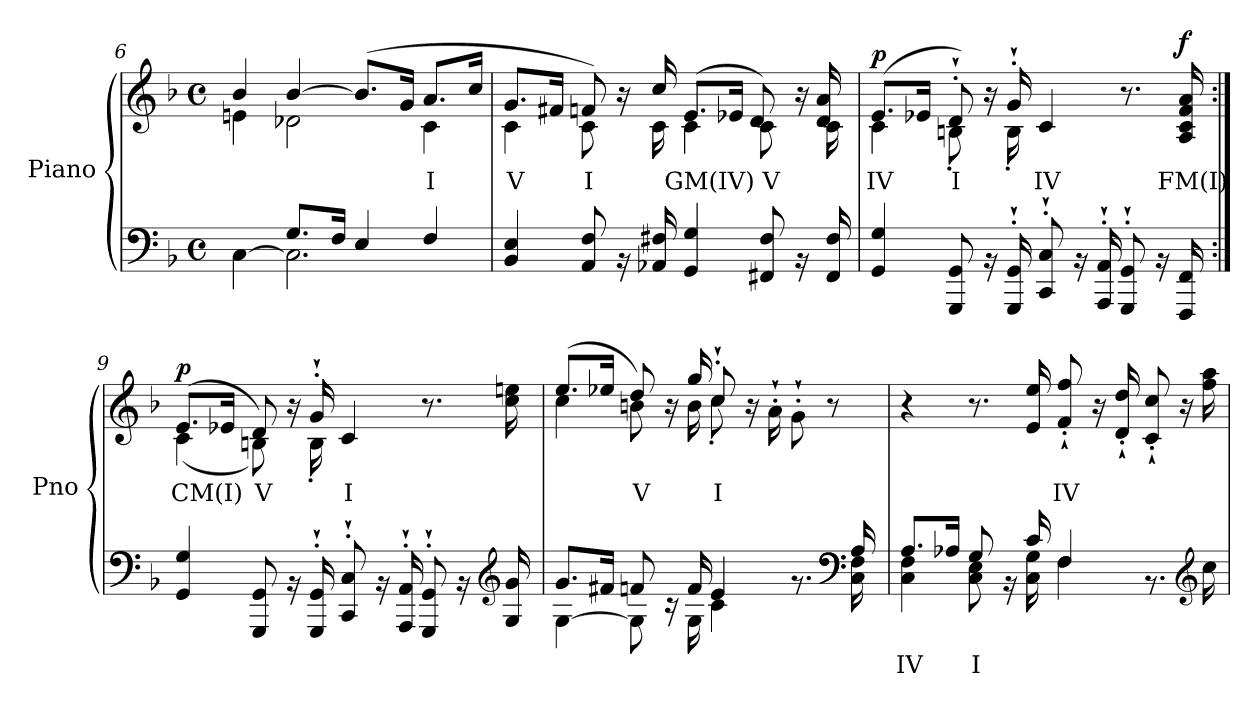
**kern	**text	**kern	**text	**dynam
*part1	*part1	*part1	*part1	*part1
*staff2	*staff2	*staff1	*staff1	*staff1/2
*I"Piano	*	*	*	*
*I'Pno	*	*	*	*
*clefF4	*	*clefG2	*	*
*k[b-]	*	*k[b-]	*	*
*M4/4	*	*M4/4	*	*
*met(c)	*	*met(c)	*	*
=6	=6	=6	=6	=6
*^	*	*^	*	*
*	*^	*	*	*	*	*
1ryy	4ryy	[4C\	.	4b-/	4en\	.	.
.	8.G/L	2.C\]	.	[4b-/	2d-X\	.	.
.	16F/Jk	.	.	.	.	.	.
.	4E/	.	.	(>8.b-/L]	.	.	.
.	.	.	.	16g/Jk	.	.	.
!	!	!	!	!	!	!LO:LY:b	!
.	4F/	.	.	8.a/L	4c\	I	.
.	.	.	.	16cc/Jk	.	.	.
=7	=7	=7	=7	=7	=7	=7	=7
!	!	!	!	!	!	!LO:LY:b	!
*	*	*	*	*	*^	*	*
1ryy	4BB-/ 4E/	4ryy	.	4ryy	4c\	8.g/L	V	.
.	.	.	.	.	.	16f#X/Jk	.	.
!	!	!	!	!	!	!	!LO:LY:b	!
.	8ryy	8AA/ 8F/	.	8ryy	8c\	8fn/)	I	.
.	16r	16ryy	.	16r	16ryy	16ryy	.	.
.	16ryy	16AA-X/ 16F#X/	.	16ryy	16c\	16cc/	.	.
!	!	!	!	!	!	!	!LO:LY:b	!
.	4GG/ 4G/	4ryy	.	4ryy	4c\	(>8.e/L	GM(IV)	.
.	.	.	.	.	.	16e-X/Jk	.	.
!	!	!	!	!	!	!	!LO:LY:b	!
.	8ryy	8FF#X/ 8F#/	.	8ryy	8c\	8d/)	V	.
.	16r	16ryy	.	16r	16ryy	16ryy	.	.
.	16ryy	16FF#/ 16F#/	.	16ryy	16c\	16d/ 16a/	.	.
!!LO:PB:g=z	!!	!!
=8	=8	=8	=8	=8	=8	=8	=8	=8
!	!	!	!	!	!	!	!LO:LY:b	!LO:DY:b
1ryy	4GG/ 4G/	4ryy	.	4ryy	4c\	(>8.e/L	IV	p
.	.	.	.	.	.	16e-X/Jk	.	.
!	!	!	!	!	!	!	!LO:LY:b	!
.	8ryy	8GGG/ 8GG/	.	8ryy	8Bn'\	8d'`/)	I	.
.	16r	16ryy	.	16r	16ryy	16ryy	.	.
.	16ryy	16GGG/'` 16GG/'`	.	16ryy	16B'\	16g'`/	.	.
!	!	!	!	!	!	!	!LO:LY:b	!
.	8ryy	8CC/'` 8C/'`	.	4c/	2ryy	2ryy	IV	.
.	16r	16ryy	.	.	.	.	.	.
.	16ryy	16AAA/'` 16AA/'`	.	.	.	.	.	.
.	8ryy	8GGG/'` 8GG/'`	.	8.r	.	.	.	.
.	16r	16ryy	.	.	.	.	.	.
!	!	!	!	!	!	!	!LO:LY:b	!LO:DY:b
.	16ryy	16FFF/ 16FF/	.	16A/ 16c/ 16f/ 16a/	.	.	FM(I)	f
!!LO:PB:g=z	!!	!!
=9:|!	=9:|!	=9:|!	=9:|!	=9:|!	=9:|!	=9:|!	=9:|!	=9:|!
!	!	!	!	!	!	!	!LO:LY:b	!LO:DY:b
1ryy	4GG/ 4G/	4ryy	.	4ryy	(<4c\	(>8.e/L	CM(I)	p
.	.	.	.	.	.	16e-X/Jk	.	.
!	!	!	!	!	!	!	!LO:LY:b	!
.	8ryy	8GGG/ 8GG/	.	8ryy	8Bn\)	8d/)	V	.
.	16r	16ryy	.	16r	16ryy	16ryy	.	.
.	16ryy	16GGG/'` 16GG/'`	.	16ryy	16B'\	16g'`/	.	.
!	!	!	!	!	!	!	!LO:LY:b	!
.	8ryy	8CC/'` 8C/'`	.	4c/	2ryy	2ryy	I	.
.	16r	16ryy	.	.	.	.	.	.
.	16ryy	16AAA/'` 16AA/'`	.	.	.	.	.	.
.	8ryy	8GGG/'` 8GG/'`	.	8.r	.	.	.	.
.	16r	8ryy	.	.	.	.	.	.
*clefG2	*	*	*	*	*	*	*	*
.	16G/ 16g/	.	.	16cc\ 16een\	.	.	.	.
=10	=10	=10	=10	=10	=10	=10	=10	=10
*	*	*^	*	*	*	*	*	*
1ryy	4ryy	[4G\	8.g/L	.	4ryy	4cc\	(>8.ee/L	.	.
.	.	.	16f#X/Jk	.	.	.	16ee-X/Jk	.	.
!	!	!	!	!	!	!	!	!LO:LY:b	!
.	8ryy	8G\]	8fn/	.	8ryy	8bn\	8dd/)	V	.
.	16r	16ryy	16ryy	.	16r	16ryy	16ryy	.	.
.	16ryy	16G\	16f/	.	16ryy	16b\	16gg/	.	.
!	!	!	!	!	!	!	!	!LO:LY:b	!
.	4e/	4c\	2ryy	.	8ryy	8cc'\	8cc'`/	I	.
.	.	.	.	.	16r	16ryy	4.ryy	.	.
.	.	.	.	.	16ryy	16a'`\	.	.	.
.	8.r	8.ryy	.	.	8ryy	8g'`\	.	.	.
.	.	.	.	.	8r	8ryy	.	.	.
*clefF4	*	*	*	*	*	*	*	*	*
.	16A/	16C\ 16F\	.	.	.	.	.	.	.
*	*	*	*	*	*v	*v	*v	*	*
!!LO:LB:g=z
=11	=11	=11	=11	=11	=11	=11	=11
!	!	!	!	!LO:LY:b	!	!	!
*	*	*	*	*	*^	*	*
1ryy	4C\ 4F\	4ryy	8.A/L	IV	4r	2ryy	.	.
.	.	.	16A-X/Jk	.	.	.	.	.
!	!	!	!	!LO:LY:b	!	!	!	!
.	8ryy	8C\ 8E\	8G/	I	8.r	.	.	.
.	16r	16ryy	16ryy	.	.	.	.	.
.	16ryy	16C\ 16G\	16c/	.	16e/ 16ee/	.	.	.
!	!	!	!	!	!	!	!LO:LY:b	!
.	4F/	4F\	2ryy	.	8ryy	8f/'` 8ff/'`	IV	.
.	.	.	.	.	16r	16ryy	.	.
.	.	.	.	.	16ryy	16d/'` 16dd/'`	.	.
.	8.r	4ryy	.	.	8ryy	8c/'` 8cc/'`	.	.
.	.	.	.	.	16r	8ryy	.	.
*clefG2	*	*	*	*	*	*	*	*
.	16cc\	.	.	.	16ff\ 16aa\	.	.	.
*v	*v	*v	*v	*	*	*	*	*
*	*	*v	*v	*	*
=	=	=	=	=
*-	*-	*-	*-	*-
